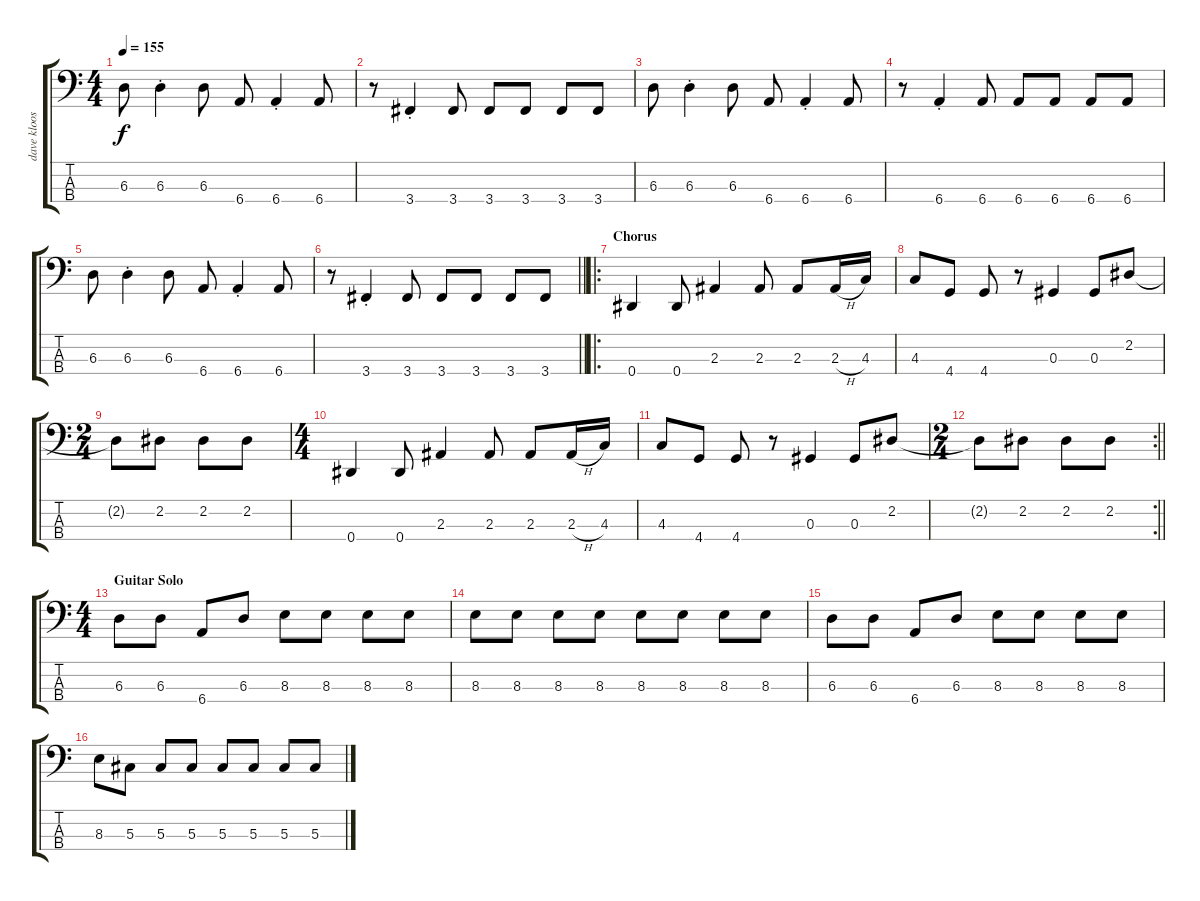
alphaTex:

\track ("dave kloos" "dave kloos") {instrument electricbasspick}
\staff {score tabs}
\tuning (Gb2 Db2 Ab1 Eb1) {hide}
\ts (4 4)
\tempo 155
\clef f4
\ks c
6.3.8{dy f} 6.3{st}.4 6.3.8 6.4.8 6.4{st}.4 6.4.8 |
r.8 3.4{st}.4 3.4.8 3.4.8 3.4.8 3.4.8 3.4.8 |
6.3.8 6.3{st}.4 6.3.8 6.4.8 6.4{st}.4 6.4.8 |
r.8 6.4{st}.4 6.4.8 6.4.8 6.4.8 6.4.8 6.4.8 |
6.3.8 6.3{st}.4 6.3.8 6.4.8 6.4{st}.4 6.4.8 |
\barLineRight lightlight
r.8 3.4{st}.4 3.4.8 3.4.8 3.4.8 3.4.8 3.4.8 |
\ro
\section ("" "Chorus")
0.4.4 0.4.8 2.3.4 2.3.8 2.3.8 2.3{h}.16 4.3.16 |
4.3.8 4.4.8 4.4.8 r.8 0.3.4 0.3.8 2.2.8 |
\ts (2 4)
2.2{t}.8 2.2.8 2.2.8 2.2.8 |
\ts (4 4)
0.4.4 0.4.8 2.3.4 2.3.8 2.3.8 2.3{h}.16 4.3.16 |
4.3.8 4.4.8 4.4.8 r.8 0.3.4 0.3.8 2.2.8 |
\rc 2
\ts (2 4)
\barLineRight lightlight
2.2{t}.8 2.2.8 2.2.8 2.2.8 |
\ts (4 4)
\section ("" "Guitar Solo")
6.3.8 6.3.8 6.4.8 6.3.8 8.3.8 8.3.8 8.3.8 8.3.8 |
8.3.8 8.3.8 8.3.8 8.3.8 8.3.8 8.3.8 8.3.8 8.3.8 |
6.3.8 6.3.8 6.4.8 6.3.8 8.3.8 8.3.8 8.3.8 8.3.8 |
8.3.8 5.3.8 5.3.8 5.3.8 5.3.8 5.3.8 5.3.8 5.3.8
